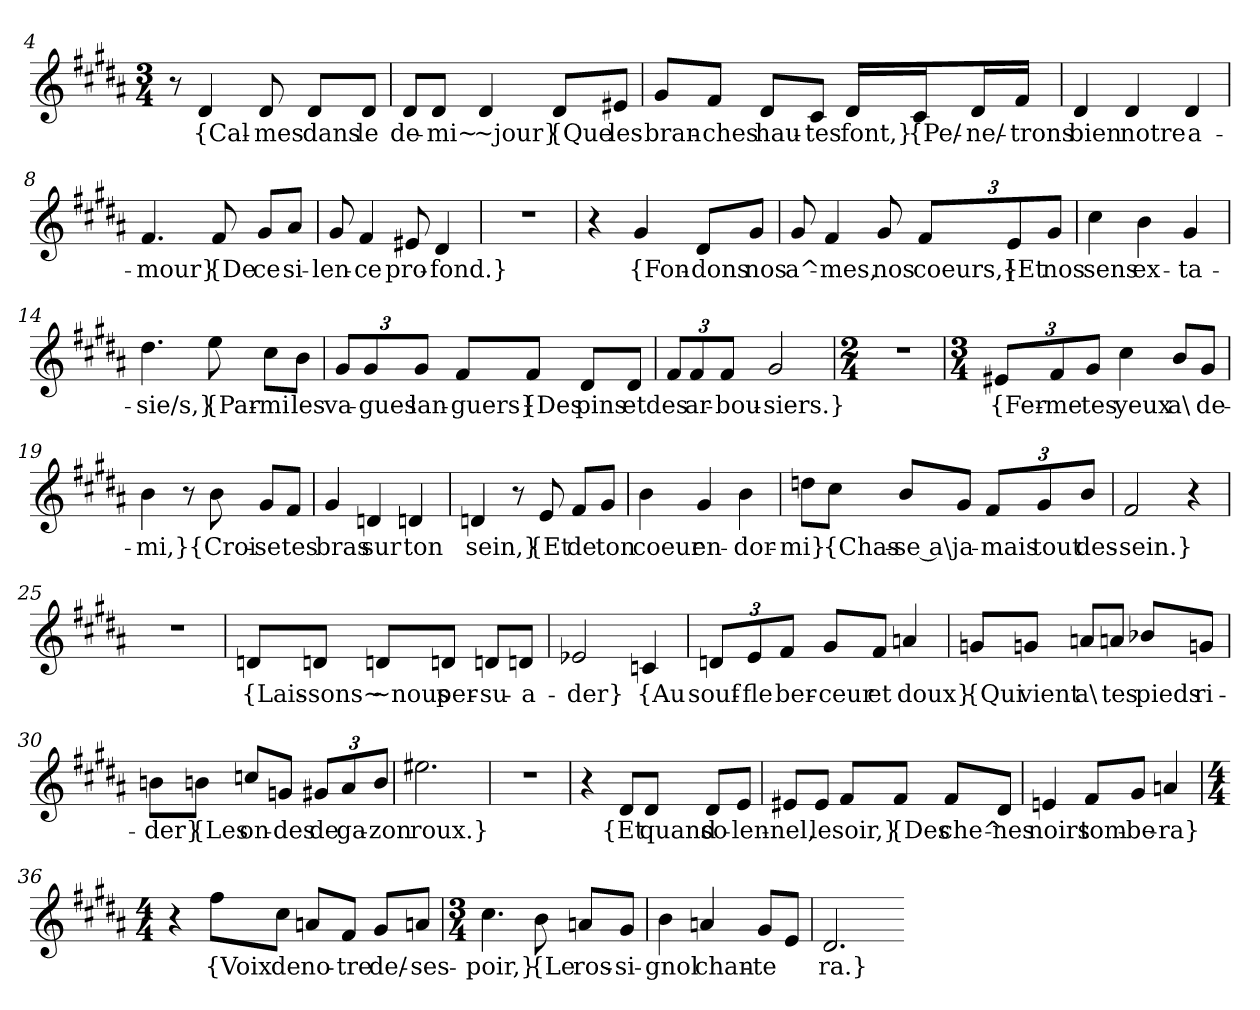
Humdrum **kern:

**kern	**text
*part1	*part1
*staff1	*staff1
*clefG2	*
*k[f#c#g#d#a#]	*
*M3/4	*
=4	=4
8r	.
4d#	{Cal-
8d#	-mes
8d#/L	dans
8d#/J	le
=5	=5
8d#/L	de-
8d#/J	-mi~
4d#	~jour}
8d#/L	{Que
8e#X/J	les
=6	=6
8g#/L	bran-
8f#/J	-ches
8d#/L	hau-
8c#/J	-tes
16d#/LL	font,}
16c#/J	{Pe/-
16d#/L	-ne/-
16f#/JJ	-trons
=7	=7
4d#	bien
4d#	notre
4d#	a-
=8	=8
4.f#	-mour}
8f#	{De
8g#/L	ce
8a#/J	si-
=9	=9
8g#	-len-
4f#	-ce
8e#X	pro-
4d#	-fond.}
=10	=10
2.r	.
=11	=11
4r	.
4g#	{Fon-
8d#/L	-dons
8g#/J	nos
=12	=12
8g#	a^-
4f#	-mes,
8g#	nos
12f#/L	coeurs,}
12e/	{Et
12g#/J	nos
=13	=13
4cc#	sens
4b	ex-
4g#	-ta-
=14	=14
4.dd#	-sie/s,}
8ee	{Par-
8cc#\L	-mi
8b\J	les
=15	=15
12g#/L	va-
12g#/	-gues
12g#/J	lan-
8f#/L	-guers}
8f#/J	{Des
8d#/L	pins
8d#/J	et
=16	=16
12f#/L	des
12f#/	ar-
12f#/J	-bou-
2g#	-siers.}
=17	=17
*M2/4	*
2r	.
=18	=18
*M3/4	*
12e#X/L	{Fer-
12f#/	-me
12g#/J	tes
4cc#	yeux
8b/L	a\
8g#/J	de-
=19	=19
4b	-mi,}
8r	.
8b	{Croi-
8g#/L	-se
8f#/J	tes
=20	=20
4g#	bras
4dn	sur
4dn	ton
=21	=21
4dn	sein,}
8r	.
8e	{Et
8f#/L	de
8g#/J	ton
=22	=22
4b	coeur
4g#	en-
4b	-dor-
=23	=23
8ddn\L	-mi}
8cc#\J	{Chas-
8b/L	-se a\
8g#/J	ja-
12f#/L	-mais
12g#/	tout
12b/J	des-
=24	=24
2f#	-sein.}
4r	.
=25	=25
2.r	.
=26	=26
8dn/L	{Lais-
8dn/J	-sons~
8dn/L	~nous
8dn/J	per-
8dn/L	-su-
8dn/J	-a-
=27	=27
2e-X	-der}
4cn	{Au
=28	=28
12dn/L	souf-
12e/	-fle
12f#/J	ber-
8g#/L	-ceur
8f#/J	et
4an	doux}
=29	=29
8gn/L	{Qui
8gn/J	vient
8an/L	a\
8an/J	tes
8b-X/L	pieds
8gn/J	ri-
=30	=30
8bn\L	-der}
8bn\J	{Les
8ccn/L	on-
8gn/J	-des
12g#X/L	de
12a#/	ga-
12b/J	-zon
=31	=31
2.ee#X	roux.}
=32	=32
2.r	.
=33	=33
4r	.
8d#/L	{Et
8d#/J	quand
8d#/L	so-
8e/J	-len-
=34	=34
8e#X/L	-nel,
8e#/J	le
8f#/L	soir,}
8f#/J	{Des
8f#/L	che^-
8d#/J	-nes
=35	=35
4en	noirs
8f#/L	tom-
8g#/J	-be-
4an	-ra}
=36	=36
*M4/4	*
4r	.
8ff#\L	{Voix
8cc#\J	de
8an/L	no-
8f#/J	-tre
8g#/L	de/-
8an/J	-ses-
=37	=37
*M3/4	*
4.cc#	-poir,}
8b	{Le
8an/L	ros-
8g#/J	-si-
=38	=38
4b	-gnol
4an	chan-
8g#/L	-te
8e/J	.
=39	=39
2.d#	-ra.}
=-	=-
*-	*-
